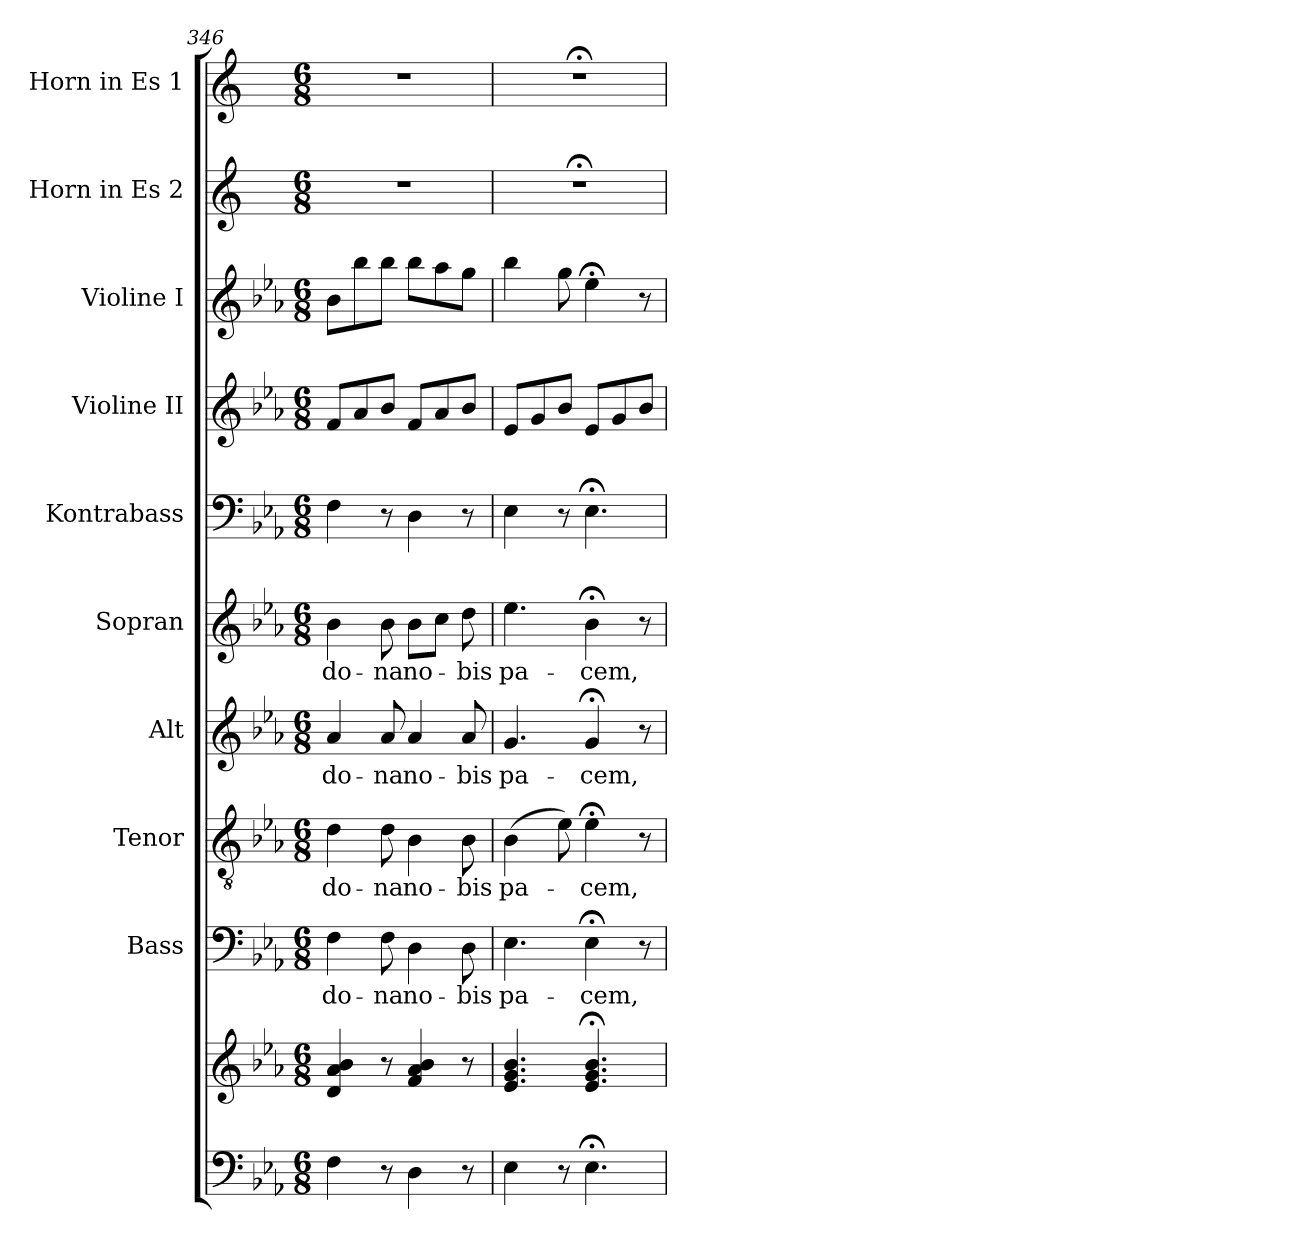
**kern	**kern	**kern	**text	**kern	**text	**kern	**text	**kern	**text	**kern	**kern	**kern	**kern	**kern
*part10	*part10	*part9	*part9	*part8	*part8	*part7	*part7	*part6	*part6	*part5	*part4	*part3	*part2	*part1
*staff11	*staff10	*staff9	*staff9	*staff8	*staff8	*staff7	*staff7	*staff6	*staff6	*staff5	*staff4	*staff3	*staff2	*staff1
*	*	*I"Bass	*	*I"Tenor	*	*I"Alt	*	*I"Sopran	*	*I"Kontrabass	*I"Violine II	*I"Violine I	*I"Horn in Es 2	*I"Horn in Es 1
*	*	*I'B.	*	*I'T.	*	*I'A.	*	*I'S.	*	*I'Kb.	*I'Vl. II	*I'Vl. I	*I'Hr. Es 2	*I'Hr. Es 1
*clefF4	*clefG2	*clefF4	*	*clefGv2	*	*clefG2	*	*clefG2	*	*clefF4	*clefG2	*clefG2	*clefG2	*clefG2
*	*	*	*	*	*	*	*	*	*	*ITrd7c12	*	*	*ITrd5c9	*ITrd5c9
*k[b-e-a-]	*k[b-e-a-]	*k[b-e-a-]	*	*k[b-e-a-]	*	*k[b-e-a-]	*	*k[b-e-a-]	*	*k[b-e-a-]	*k[b-e-a-]	*k[b-e-a-]	*k[b-e-a-]	*k[b-e-a-]
*E-:	*E-:	*E-:	*	*E-:	*	*E-:	*	*E-:	*	*E-:	*E-:	*E-:	*E-:	*E-:
*M6/8	*M6/8	*M6/8	*	*M6/8	*	*M6/8	*	*M6/8	*	*M6/8	*M6/8	*M6/8	*M6/8	*M6/8
=346	=346	=346	=346	=346	=346	=346	=346	=346	=346	=346	=346	=346	=346	=346
!	!	!	!LO:LY:b	!	!LO:LY:b	!	!LO:LY:b	!	!LO:LY:b	!	!	!	!	!
4F\	4d/ 4a-/ 4b-/	4F\	do-	4d\	do-	4a-/	do-	4b-\	do-	4FF\	8f/L	8b-\L	2.r	2.r
.	.	.	.	.	.	.	.	.	.	.	8a-/	8bb-\	.	.
!	!	!	!LO:LY:b	!	!LO:LY:b	!	!LO:LY:b	!	!LO:LY:b	!	!	!	!	!
8r	8r	8F\	-na	8d\	-na	8a-/	-na	8b-\	-na	8r	8b-/J	8bb-\J	.	.
!	!	!	!LO:LY:b	!	!LO:LY:b	!	!LO:LY:b	!	!LO:LY:b	!	!	!	!	!
4D\	4f/ 4a-/ 4b-/	4D\	no-	4B-\	no-	4a-/	no-	8b-\L	no-	4DD\	8f/L	8bb-\L	.	.
.	.	.	.	.	.	.	.	8cc\J	.	.	8a-/	8aa-\	.	.
!	!	!	!LO:LY:b	!	!LO:LY:b	!	!LO:LY:b	!	!LO:LY:b	!	!	!	!	!
8r	8r	8D\	-bis	8B-\	-bis	8a-/	-bis	8dd\	-bis	8r	8b-/J	8gg\J	.	.
=347	=347	=347	=347	=347	=347	=347	=347	=347	=347	=347	=347	=347	=347	=347
!	!	!	!LO:LY:b	!	!LO:LY:b	!	!LO:LY:b	!	!LO:LY:b	!	!	!	!LO:N:vis=1	!LO:N:vis=1
4E-\	4.e-/ 4.g/ 4.b-/	4.E-\	pa-	(>4B-\	pa-	4.g/	pa-	4.ee-\	pa-	4EE-\	8e-/L	4bb-\	2.r;<	2.r;<
.	.	.	.	.	.	.	.	.	.	.	8g/	.	.	.
8r	.	.	.	8e-\)	.	.	.	.	.	8r	8b-/J	8gg\	.	.
!	!	!	!LO:LY:b	!	!LO:LY:b	!	!LO:LY:b	!	!LO:LY:b	!	!	!	!	!
4.E-;<\	4.e-/;< 4.g/;< 4.b-/;<	4E-;<\	-cem,	4e-;<\	-cem,	4g;</	-cem,	4b-;<\	-cem,	4.EE-;<\	8e-/L	4ee-;<\	.	.
.	.	.	.	.	.	.	.	.	.	.	8g/	.	.	.
.	.	8r	.	8r	.	8r	.	8r	.	.	8b-/J	8r	.	.
=	=	=	=	=	=	=	=	=	=	=	=	=	=	=
*-	*-	*-	*-	*-	*-	*-	*-	*-	*-	*-	*-	*-	*-	*-
